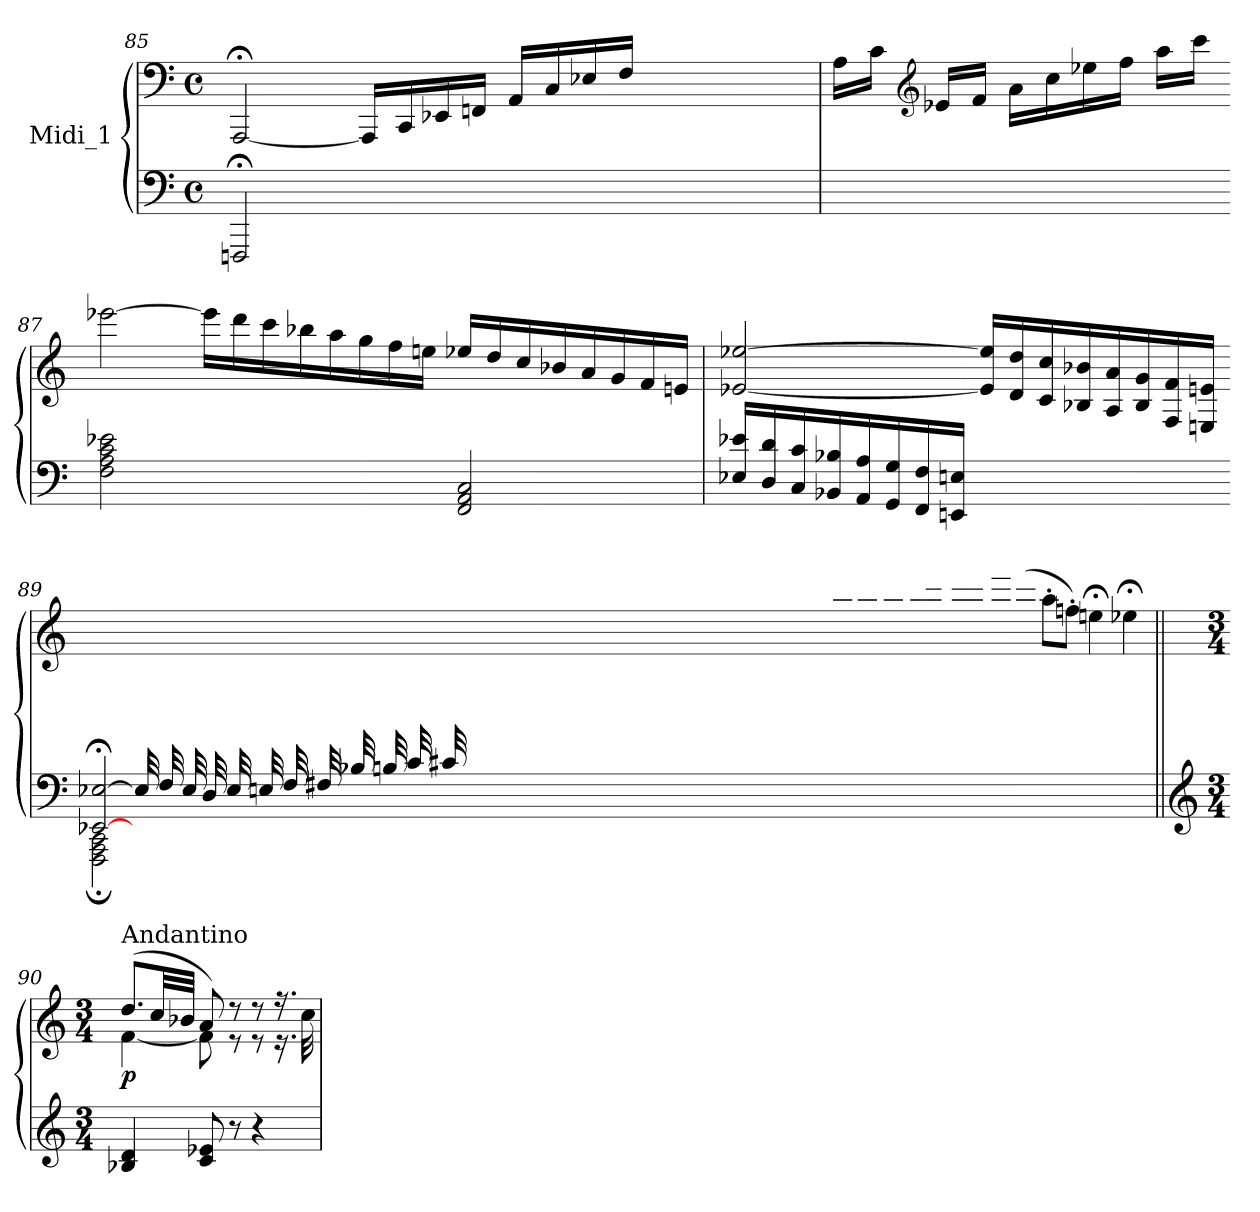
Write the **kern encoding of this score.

**kern	**kern	**dynam
*part1	*part1	*part1
*staff2	*staff1	*staff1/2
*I"Midi_1	*	*
!!LO:LB:g=z
*clefF4	*clefF4	*
*k[]	*k[]	*
*M4/4	*M4/4	*
*met(c)	*met(c)	*
=85	=85	=85
2FFFni;/	[2AAA;</	.
2ryy	16AAA/LL]	.
.	16CC/	.
.	16EE-X/	.
.	16FFni/JJ	.
.	16AA/LL	.
.	16C/	.
.	16E-X/	.
.	16F/JJ	.
2.ryy	2.ryy	.
=86	=86	=86
2ryy	16A\LL	.
.	16c\JJ	.
*	*clefG2	*
.	16e-X/LL	.
.	16f/JJ	.
.	16a\LL	.
.	16cc\	.
.	16ee-X\	.
.	16ff\JJ	.
8ryy	16aa\LL	.
.	16ccc\JJ	.
!!LO:PB:g=z
=87-	=87-	=87-
2F\ 2A\ 2c\ 2e-X\	[2eee-X\	.
2ryy	16eee-\LL]	.
.	16ddd\	.
.	16ccc\	.
.	16bb-X\	.
.	16aa\	.
.	16gg\	.
.	16ff\	.
.	16eeni\JJ	.
2FF/ 2AA/ 2C/	16ee-X/LL	.
.	16dd/	.
.	16cc/	.
.	16b-X/	.
.	16a/	.
.	16g/	.
.	16f/	.
.	16eni/JJ	.
=88	=88	=88
16E-X/ 16e-X/LL	[2e-X/ [2ee-X/	.
16D/ 16d/	.	.
16C/ 16c/	.	.
16BB-X/ 16B-X/	.	.
16AA/ 16A/	.	.
16GG/ 16G/	.	.
16FF/ 16F/	.	.
16EEni/ 16En/JJ	.	.
2ryy	16e-/] 16ee-/]LL	.
.	16d/ 16dd/	.
.	16c/ 16cc/	.
.	16B-X/ 16b-X/	.
.	16A/ 16a/	.
.	16B-/ 16g/	.
.	16F/ 16f/	.
.	16Eni/ 16en/JJ	.
!!LO:LB:g=z
=89-	=89-	=89-
*^	*	*
[2EE-X/;< [2E-X/;<	2FFF\; 2AAA\; 2CC\;	2..ryy	.
32E-/LLL]	4ryy	.	.
32F/	.	.	.
32E-/	.	.	.
32D/	.	.	.
32E-/	.	.	.
32En/	.	.	.
32F/	.	.	.
32F#X/	.	.	.
32B-X/	4ryy	.	.
32Bn/	.	.	.
32c/	.	.	.
32c#X/	.	.	.
1ryy	.	32d\	.
.	.	32e-X\	.
.	.	32en\	.
.	.	32f\	.
.	32ryy	32f#X\	.
.	32ryy	32g\	.
.	32ryy	32a-X\	.
.	32ryy	32an\	.
.	32ryy	32b-X\	.
.	32ryy	32bn\	.
.	32ryy	32cc\	.
.	32ryy	32cc#X\	.
.	32ryy	32dd\	.
.	32ryy	32ee-X\	.
.	32ryy	32een\	.
.	32ryy	32ff\	.
.	32ryy	32ff#X\	.
.	32ryy	32gg\	.
.	32ryy	32aa-X\	.
.	32ryy	32aan\	.
.	32ryy	32bb-X\	.
.	32ryy	32bbn\	.
.	32ryy	32ccc\	.
.	32ryy	32ccc#X\	.
.	32ryy	32ddd\JJ	.
.	8ryy	8eee-X\	.
.	8ryy	(>8cccn'\J	.
2ryy	.	.	.
.	8ryy	8aa'\L	.
.	8ryy	8ffn'\J)	.
.	4ryy	4eeni;<\	.
4ryy	.	.	.
.	4ryy	4ee-X;<\	.
32ryy	.	.	.
*v	*v	*	*
!!LO:LB:g=z
=90||	=90||	=90||
*clefG2	*	*
*M3/4	*M3/4	*
*	*^	*
!	!LO:TX:a:t=Andantino	!	!
!	!	!	!LO:DY:b
4B-X/ 4d/	(>8.dd/L	[4f\	p
.	32cc/LL	.	.
.	32b-X/JJJ	.	.
8c/ 8e-X/	8a/)	8f\]	.
8r	8r	8r	.
4r	8r	8r	.
.	16.r	16.r	.
.	32cc\	32ryy	.
*	*v	*v	*
=	=	=
*-	*-	*-
